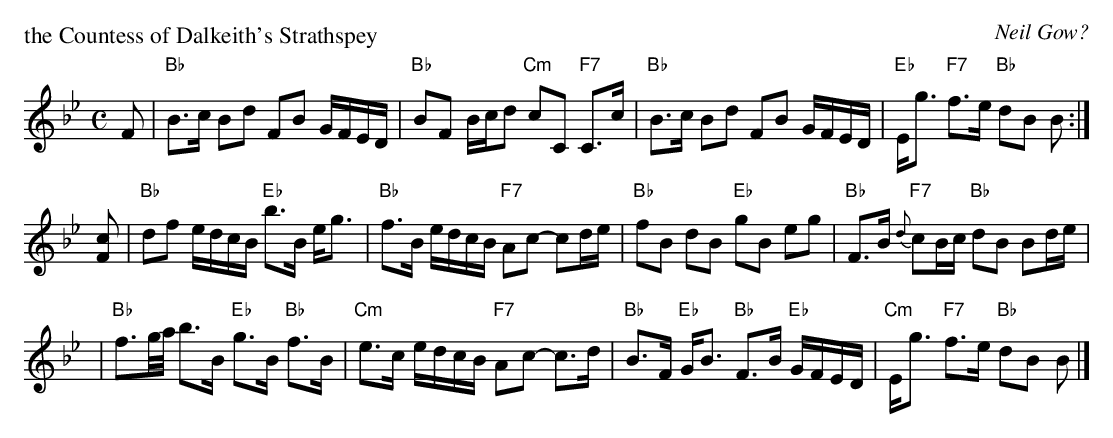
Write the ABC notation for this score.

X:1
P: the Countess of Dalkeith's Strathspey
C: Neil Gow?
M: C
L: 1/16
K: Bb
F2 \
| "Bb"B3c B2d2 F2B2 GFED | "Bb"B2F2 Bcd2 "Cm"c2C2 "F7"C3c \
| "Bb"B3c B2d2 F2B2 GFED | "Eb"Eg3 "F7"f3e "Bb"d2B2 B2 :|
[F2c2] \
| "Bb"d2f2   edcB "Eb"b3B     eg3  | "Bb"f3B        edcB "F7"A2c2- c2de \
| "Bb"f2B2   d2B2 "Eb"g2B2    e2g2 | "Bb"F3B "F7"{d}c2Bc "Bb"d2B2  B2de |
| "Bb"f3g/a/  b3B "Eb"g3B "Bb"f3B  | "Cm"e3c        edcB "F7"A2c2- c3d  \
| "Bb"B3F "Eb"GB3 "Bb"F3B "Eb"GFED | "Cm"Eg3 "F7"   f3e  "Bb"d2B2  B2  |]
